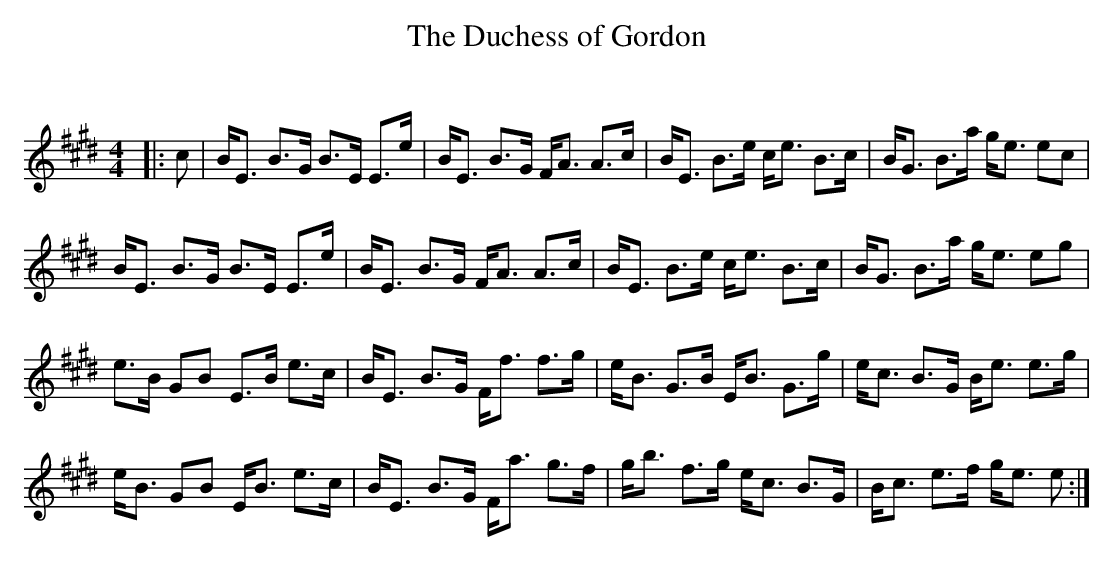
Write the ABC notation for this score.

X:1
T: The Duchess of Gordon
C:
Q: 128
K:E
M:4/4
L:1/16
|:c2|BE3 B3G B3E E3e|BE3 B3G FA3 A3c|BE3 B3e ce3 B3c|BG3 B3a ge3 e2c2|
BE3 B3G B3E E3e|BE3 B3G FA3 A3c|BE3 B3e ce3 B3c|BG3 B3a ge3 e2g2|
e3B G2B2 E3B e3c|BE3 B3G Ff3 f3g|eB3 G3B EB3 G3g|ec3 B3G Be3 e3g|
eB3 G2B2 EB3 e3c|BE3 B3G Fa3 g3f|gb3 f3g ec3 B3G|Bc3 e3f ge3 e2:|
